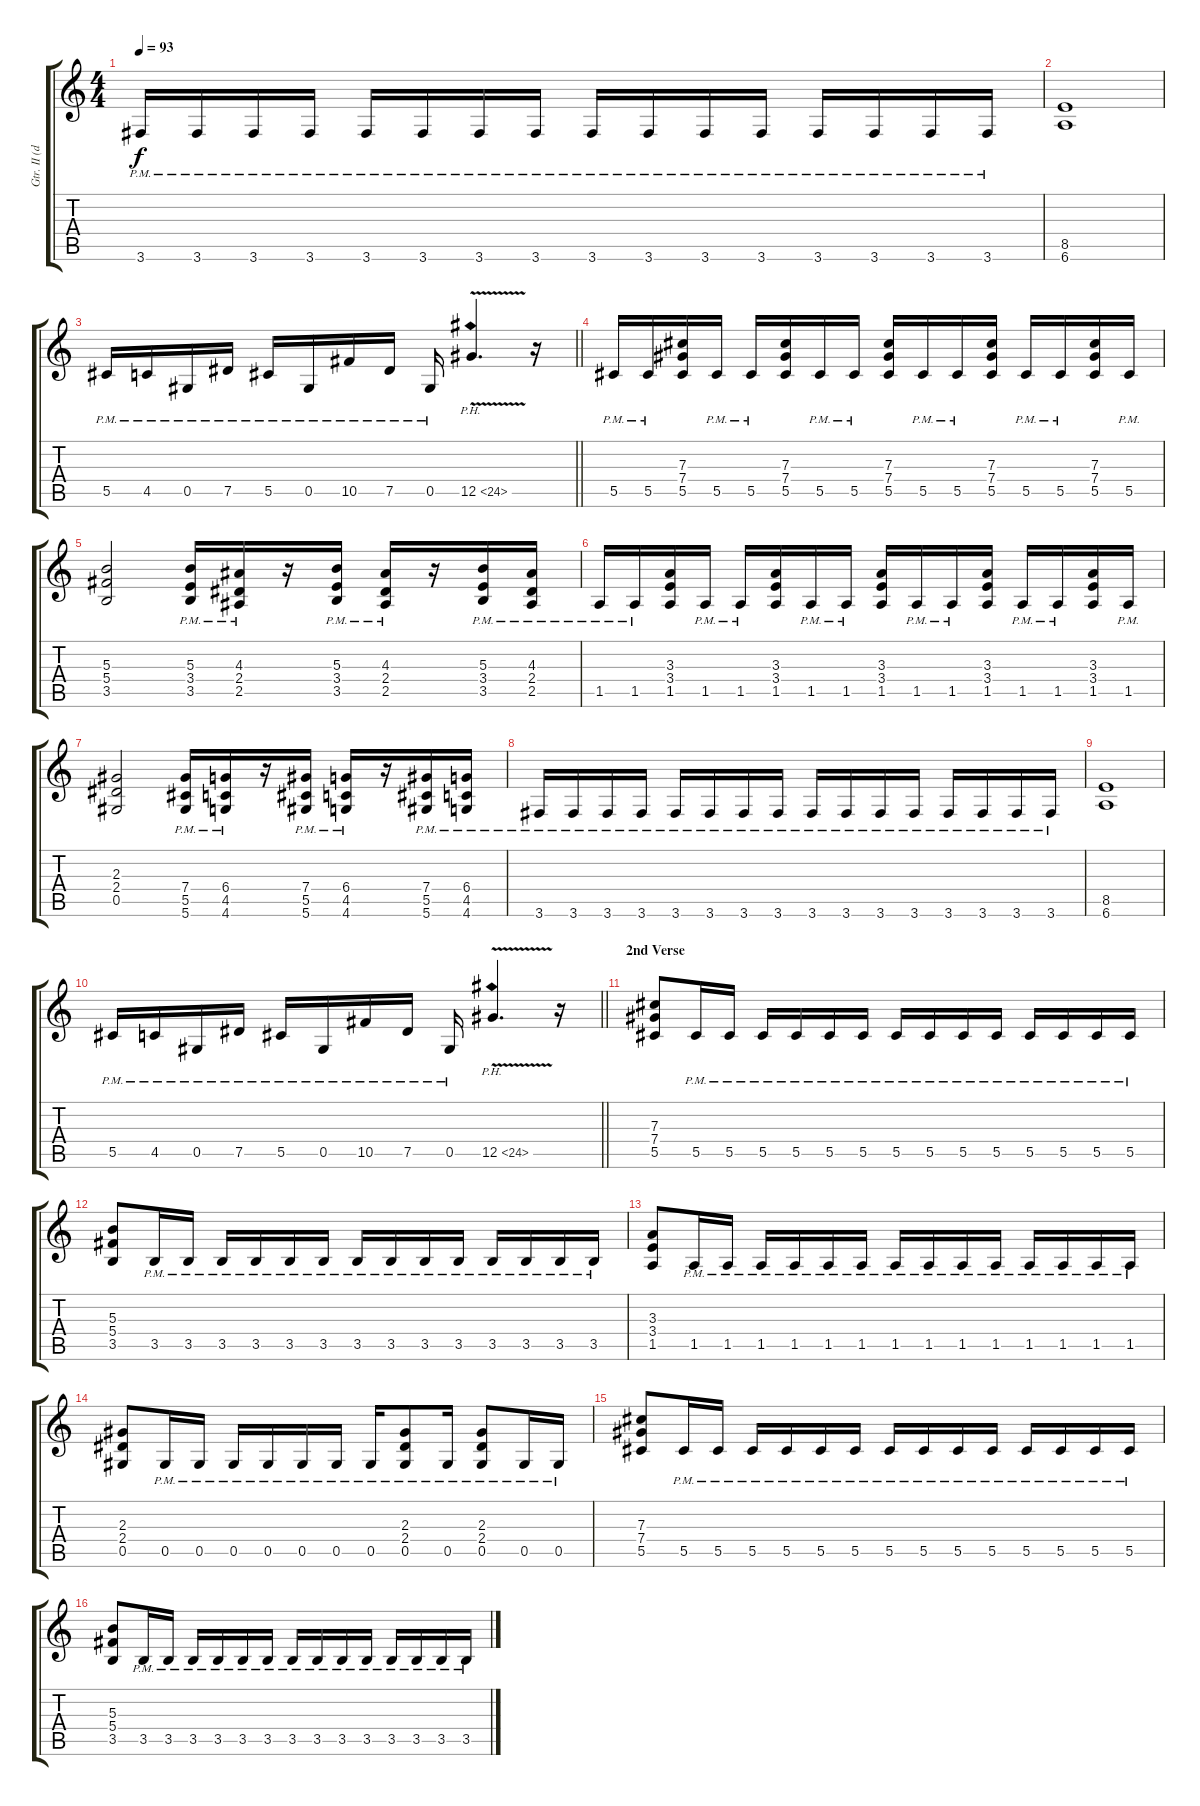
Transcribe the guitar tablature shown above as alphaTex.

\track ("Gtr. II (dist)" "Gtr. II (d") {instrument distortionguitar}
\staff {score tabs}
\tuning (Eb4 Bb3 Gb3 Db3 Ab2 Eb2) {hide}
\ts (4 4)
\tempo 93
\clef g2
\ks c
3.6{pm}.16{dy f} 3.6{pm}.16 3.6{pm}.16 3.6{pm}.16 3.6{pm}.16 3.6{pm}.16 3.6{pm}.16 3.6{pm}.16 3.6{pm}.16 3.6{pm}.16 3.6{pm}.16 3.6{pm}.16 3.6{pm}.16 3.6{pm}.16 3.6{pm}.16 3.6{pm}.16 |
(8.5 6.6).1 |
\barLineRight lightlight
5.5{pm}.16 4.5{pm}.16 0.5{pm}.16 7.5{pm}.16 5.5{pm}.16 0.5{pm}.16 10.5{pm}.16 7.5{pm}.16 0.5{pm}.16 12.5{ph 12 v}.4{d} r.16 |
5.5{pm}.16 5.5{pm}.16 (7.3 7.4 5.5).16 5.5{pm}.16 5.5{pm}.16 (7.3 7.4 5.5).16 5.5{pm}.16 5.5{pm}.16 (7.3 7.4 5.5).16 5.5{pm}.16 5.5{pm}.16 (7.3 7.4 5.5).16 5.5{pm}.16 5.5{pm}.16 (7.3 7.4 5.5).16 5.5{pm}.16 |
(5.3 5.4 3.5).2 (5.3{pm} 3.4{pm} 3.5{pm}).16 (4.3{pm} 2.4{pm} 2.5{pm}).16 r.16 (5.3{pm} 3.4{pm} 3.5{pm}).16 (4.3{pm} 2.4{pm} 2.5{pm}).16 r.16 (5.3{pm} 3.4{pm} 3.5{pm}).16 (4.3{pm} 2.4{pm} 2.5{pm}).16 |
1.5{pm}.16 1.5{pm}.16 (3.3 3.4 1.5).16 1.5{pm}.16 1.5{pm}.16 (3.3 3.4 1.5).16 1.5{pm}.16 1.5{pm}.16 (3.3 3.4 1.5).16 1.5{pm}.16 1.5{pm}.16 (3.3 3.4 1.5).16 1.5{pm}.16 1.5{pm}.16 (3.3 3.4 1.5).16 1.5{pm}.16 |
(2.3 2.4 0.5).2 (7.4{pm} 5.5{pm} 5.6{pm}).16 (6.4{pm} 4.5{pm} 4.6{pm}).16 r.16 (7.4{pm} 5.5{pm} 5.6{pm}).16 (6.4{pm} 4.5{pm} 4.6{pm}).16 r.16 (7.4{pm} 5.5{pm} 5.6{pm}).16 (6.4{pm} 4.5{pm} 4.6{pm}).16 |
3.6{pm}.16 3.6{pm}.16 3.6{pm}.16 3.6{pm}.16 3.6{pm}.16 3.6{pm}.16 3.6{pm}.16 3.6{pm}.16 3.6{pm}.16 3.6{pm}.16 3.6{pm}.16 3.6{pm}.16 3.6{pm}.16 3.6{pm}.16 3.6{pm}.16 3.6{pm}.16 |
(8.5 6.6).1 |
\barLineRight lightlight
5.5{pm}.16 4.5{pm}.16 0.5{pm}.16 7.5{pm}.16 5.5{pm}.16 0.5{pm}.16 10.5{pm}.16 7.5{pm}.16 0.5{pm}.16 12.5{ph 12 v}.4{d} r.16 |
\section ("" "2nd Verse")
(7.3 7.4 5.5).8 5.5{pm}.16 5.5{pm}.16 5.5{pm}.16 5.5{pm}.16 5.5{pm}.16 5.5{pm}.16 5.5{pm}.16 5.5{pm}.16 5.5{pm}.16 5.5{pm}.16 5.5{pm}.16 5.5{pm}.16 5.5{pm}.16 5.5{pm}.16 |
(5.3 5.4 3.5).8 3.5{pm}.16 3.5{pm}.16 3.5{pm}.16 3.5{pm}.16 3.5{pm}.16 3.5{pm}.16 3.5{pm}.16 3.5{pm}.16 3.5{pm}.16 3.5{pm}.16 3.5{pm}.16 3.5{pm}.16 3.5{pm}.16 3.5{pm}.16 |
(3.3 3.4 1.5).8 1.5{pm}.16 1.5{pm}.16 1.5{pm}.16 1.5{pm}.16 1.5{pm}.16 1.5{pm}.16 1.5{pm}.16 1.5{pm}.16 1.5{pm}.16 1.5{pm}.16 1.5{pm}.16 1.5{pm}.16 1.5{pm}.16 1.5{pm}.16 |
(2.3 2.4 0.5).8 0.5{pm}.16 0.5{pm}.16 0.5{pm}.16 0.5{pm}.16 0.5{pm}.16 0.5{pm}.16 0.5{pm}.16 (2.3 2.4 0.5{pm}).8 0.5{pm}.16 (2.3 2.4 0.5{pm}).8 0.5{pm}.16 0.5{pm}.16 |
(7.3 7.4 5.5).8 5.5{pm}.16 5.5{pm}.16 5.5{pm}.16 5.5{pm}.16 5.5{pm}.16 5.5{pm}.16 5.5{pm}.16 5.5{pm}.16 5.5{pm}.16 5.5{pm}.16 5.5{pm}.16 5.5{pm}.16 5.5{pm}.16 5.5{pm}.16 |
(5.3 5.4 3.5).8 3.5{pm}.16 3.5{pm}.16 3.5{pm}.16 3.5{pm}.16 3.5{pm}.16 3.5{pm}.16 3.5{pm}.16 3.5{pm}.16 3.5{pm}.16 3.5{pm}.16 3.5{pm}.16 3.5{pm}.16 3.5{pm}.16 3.5{pm}.16
